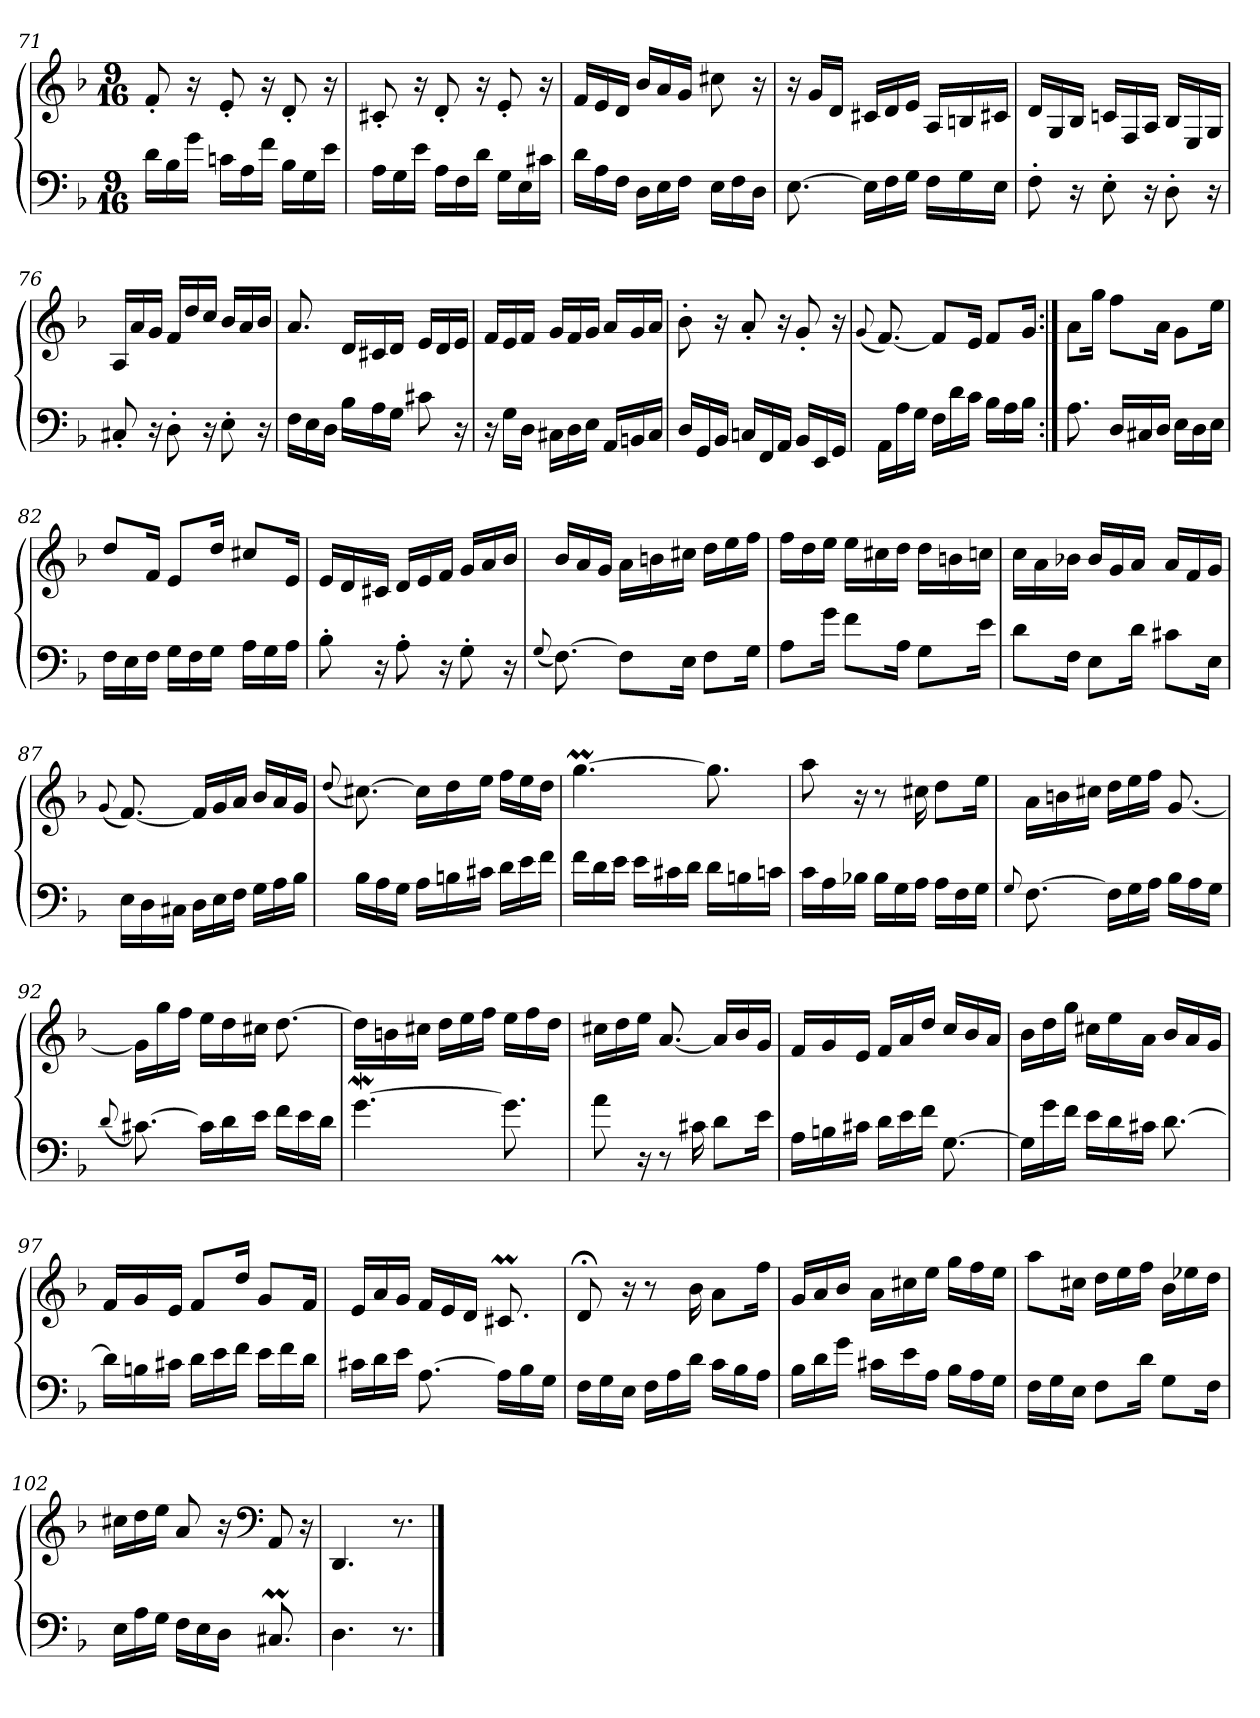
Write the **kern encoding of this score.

**kern	**kern
*part2	*part1
*staff2	*staff1
*clefF4	*clefG2
*k[b-]	*k[b-]
*d:	*d:
*M9/16	*M9/16
=71	=71
16dLL	8f'
16B-	.
16gJJ	16r
16cnLL	8e'
16A	.
16fJJ	16r
16B-LL	8d'
16G	.
16eJJ	16r
=72	=72
16ALL	8c#X'
16G	.
16eJJ	16r
16ALL	8d'
16F	.
16dJJ	16r
16GLL	8e'
16E	.
16c#XJJ	16r
=73	=73
16dLL	16fLL
16A	16e
16FJJ	16dJJ
16DLL	16b-LL
16E	16a
16FJJ	16gJJ
16ELL	8cc#X
16F	.
16DJJ	16r
=74	=74
[8.E	16r
.	16gLL
.	16dJJ
16ELL]	16c#XLL
16F	16d
16GJJ	16eJJ
16FLL	16ALL
16G	16Bn
16EJJ	16c#XJJ
=75	=75
8F'	16dLL
.	16G
16r	16B-JJ
8E'	16cnLL
.	16F
16r	16AJJ
8D'	16B-LL
.	16E
16r	16GJJ
=76	=76
8C#X'	16ALL
.	16a
16r	16gJJ
8D'	16fLL
.	16dd
16r	16ccJJ
8E'	16b-LL
.	16a
16r	16b-JJ
=77	=77
16FLL	8.a
16E	.
16DJJ	.
16B-LL	16dLL
16A	16c#X
16GJJ	16dJJ
8c#X	16eLL
.	16d
16r	16eJJ
=78	=78
16r	16fLL
16GLL	16e
16DJJ	16fJJ
16C#XLL	16gLL
16D	16f
16EJJ	16gJJ
16AALL	16aLL
16BBn	16g
16C#JJ	16aJJ
=79	=79
16DLL	8b-'
16GG	.
16BB-JJ	16r
16CnLL	8a'
16FF	.
16AAJJ	16r
16BB-LL	8g'
16EE	.
16GGJJ	16r
=80	=80
.	(8qqg/
16AALL	[8.f)
16A	.
16GJJ	.
16FLL	8fL]
16d	.
16cJJ	16eJk
16B-LL	8fL
16A	.
16B-JJ	16gJk
=81:|!	=81:|!
8.A	8aL
.	16ggJk
16DLL	8ffL
16C#X	.
16DJJ	16aJk
16ELL	8gL
16D	.
16EJJ	16eeJk
=82	=82
16FLL	8ddL
16E	.
16FJJ	16fJk
16GLL	8eL
16F	.
16GJJ	16ddJk
16ALL	8cc#XL
16G	.
16AJJ	16eJk
=83	=83
8B-'	16eLL
.	16d
16r	16c#XJJ
8A'	16dLL
.	16e
16r	16fJJ
8G'	16gLL
.	16a
16r	16b-JJ
=84	=84
(8qqG/	.
[8.F)	16b-LL
.	16a
.	16gJJ
8FL]	16aLL
.	16bn
16EJk	16cc#XJJ
8FL	16ddLL
.	16ee
16GJk	16ffJJ
=85	=85
8AL	16ffLL
.	16dd
16gJk	16eeJJ
8fL	16eeLL
.	16cc#X
16AJk	16ddJJ
8GL	16ddLL
.	16bn
16eJk	16ccnJJ
=86	=86
8dL	16ccLL
.	16a
16FJk	16b-XJJ
8EL	16b-LL
.	16g
16dJk	16aJJ
8c#XL	16aLL
.	16f
16EJk	16gJJ
=87	=87
.	(8qqg/
16ELL	[8.f)
16D	.
16C#XJJ	.
16DLL	16fLL]
16E	16g
16FJJ	16aJJ
16GLL	16b-LL
16A	16a
16B-JJ	16gJJ
=88	=88
.	(8qqdd/
16B-LL	[8.cc#X)
16A	.
16GJJ	.
16ALL	16cc#LL]
16Bn	16dd
16c#XJJ	16eeJJ
16dLL	16ffLL
16e	16ee
16fJJ	16ddJJ
=89	=89
16fLL	[4.ggM
16d	.
16eJJ	.
16eLL	.
16c#X	.
16dJJ	.
16dLL	8.gg]
16Bn	.
16cnJJ	.
=90	=90
16cLL	8aa
16A	.
16B-XJJ	16r
16B-LL	8r
16G	.
16AJJ	16cc#X
16ALL	8ddL
16F	.
16GJJ	16eeJk
=91	=91
8qqG/	.
[8.F	16aLL
.	16bn
.	16cc#XJJ
16FLL]	16ddLL
16G	16ee
16AJJ	16ffJJ
16B-LL	[8.g
16A	.
16GJJ	.
=92	=92
(8qqd/	.
[8.c#X)	16gLL]
.	16gg
.	16ffJJ
16c#LL]	16eeLL
16d	16dd
16eJJ	16cc#XJJ
16fLL	[8.dd
16e	.
16dJJ	.
=93	=93
[4.gW	16ddLL]
.	16bn
.	16cc#XJJ
.	16ddLL
.	16ee
.	16ffJJ
8.g]	16eeLL
.	16ff
.	16ddJJ
=94	=94
8a	16cc#XLL
.	16dd
16r	16eeJJ
8r	[8.a
16c#X	.
8dL	16aLL]
.	16b-
16eJk	16gJJ
=95	=95
16ALL	16fLL
16Bn	16g
16c#XJJ	16eJJ
16dLL	16fLL
16e	16a
16fJJ	16ddJJ
[8.G	16cc/LL
.	16b-/
.	16a/JJ
=96	=96
16GLL]	16b-LL
16g	16dd
16fJJ	16ggJJ
16eLL	16cc#XLL
16d	16ee
16c#XJJ	16aJJ
[8.d	16b-LL
.	16a
.	16gJJ
=97	=97
16dLL]	16fLL
16Bn	16g
16c#XJJ	16eJJ
16dLL	8fL
16e	.
16fJJ	16ddJk
16eLL	8gL
16f	.
16dJJ	16fJk
=98	=98
16c#XLL	16eLL
16d	16a
16eJJ	16gJJ
[8.A	16fLL
.	16e
.	16dJJ
16ALL]	8.c#Xm
16B-	.
16GJJ	.
=99	=99
16FLL	8d;<
16G	.
16EJJ	16r
16FLL	8r
16A	.
16dJJ	16b-
16cLL	8aL
16B-	.
16AJJ	16ffJk
=100	=100
16B-LL	16gLL
16d	16a
16gJJ	16b-JJ
16c#XLL	16aLL
16e	16cc#X
16AJJ	16eeJJ
16B-LL	16ggLL
16A	16ff
16GJJ	16eeJJ
=101	=101
16FLL	8aaL
16G	.
16EJJ	16cc#XJk
8FL	16ddLL
.	16ee
16dJk	16ffJJ
8GL	16b-LL
.	16ee-X
16FJk	16ddJJ
=102	=102
16ELL	16cc#XLL
16A	16dd
16GJJ	16eeJJ
16FLL	8a
16E	.
16DJJ	16r
*	*clefF4
8.C#Xm	8AA
.	16r
=103	=103
4.D	4.DD
8.r	8.r
==	==
*-	*-
